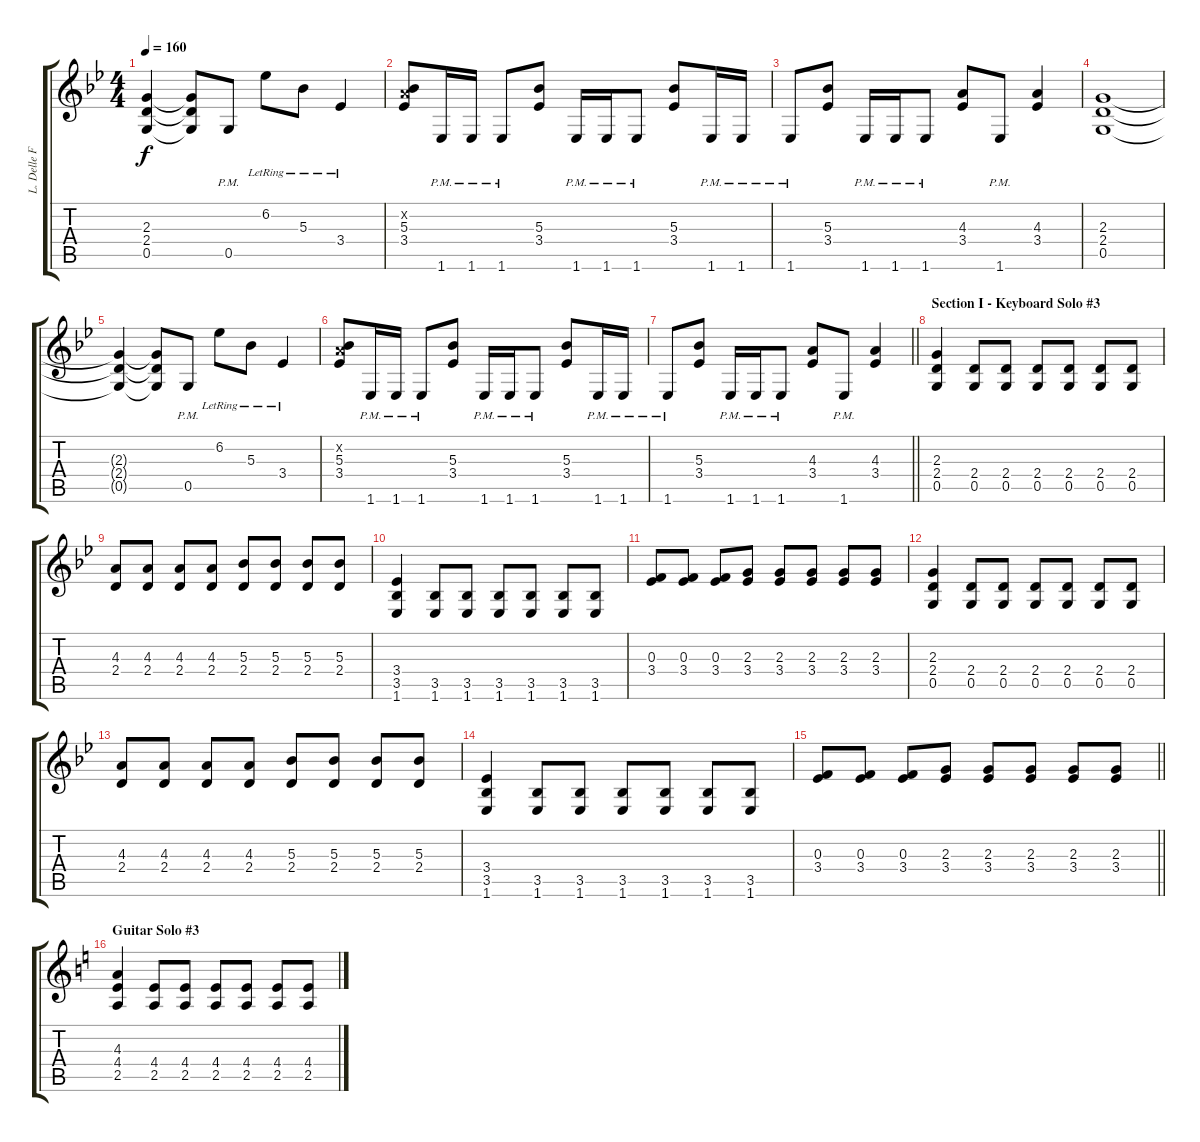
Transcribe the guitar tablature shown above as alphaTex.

\track ("L. Delle Fave (Dist. Guitar R)" "L. Delle F") {instrument overdrivenguitar}
\staff {score tabs}
\tuning (D4 A3 F3 C3 G2 D2) {hide}
\ts (4 4)
\tempo 160
\clef g2
\ks gminor
(2.3{t} 2.4{t} 0.5{t}).4{dy f} (2.3{t} 2.4{t} 0.5{t}).8 0.5{pm}.8 6.2{lr}.8 5.3{lr}.8 3.4{lr}.4 |
(0.2{x} 5.3 3.4).8 1.6{pm}.16 1.6{pm}.16 1.6{pm}.8 (5.3 3.4).8 1.6{pm}.16 1.6{pm}.16 1.6{pm}.8 (5.3 3.4).8 1.6{pm}.16 1.6{pm}.16 |
1.6{pm}.8 (5.3 3.4).8 1.6{pm}.16 1.6{pm}.16 1.6{pm}.8 (4.3 3.4).8 1.6{pm}.8 (4.3 3.4).4 |
(2.3 2.4 0.5).1 |
(2.3{t} 2.4{t} 0.5{t}).4 (2.3{t} 2.4{t} 0.5{t}).8 0.5{pm}.8 6.2{lr}.8 5.3{lr}.8 3.4{lr}.4 |
(0.2{x} 5.3 3.4).8 1.6{pm}.16 1.6{pm}.16 1.6{pm}.8 (5.3 3.4).8 1.6{pm}.16 1.6{pm}.16 1.6{pm}.8 (5.3 3.4).8 1.6{pm}.16 1.6{pm}.16 |
\barLineRight lightlight
1.6{pm}.8 (5.3 3.4).8 1.6{pm}.16 1.6{pm}.16 1.6{pm}.8 (4.3 3.4).8 1.6{pm}.8 (4.3 3.4).4 |
\section ("" "Section I - Keyboard Solo #3")
(2.3 2.4 0.5).4{volume 12} (2.4 0.5).8 (2.4 0.5).8 (2.4 0.5).8 (2.4 0.5).8 (2.4 0.5).8 (2.4 0.5).8 |
(4.3 2.4).8 (4.3 2.4).8 (4.3 2.4).8 (4.3 2.4).8 (5.3 2.4).8 (5.3 2.4).8 (5.3 2.4).8 (5.3 2.4).8 |
(3.4 3.5 1.6).4 (3.5 1.6).8 (3.5 1.6).8 (3.5 1.6).8 (3.5 1.6).8 (3.5 1.6).8 (3.5 1.6).8 |
(0.3 3.4).8 (0.3 3.4).8 (0.3 3.4).8 (2.3 3.4).8 (2.3 3.4).8 (2.3 3.4).8 (2.3 3.4).8 (2.3 3.4).8 |
(2.3 2.4 0.5).4 (2.4 0.5).8 (2.4 0.5).8 (2.4 0.5).8 (2.4 0.5).8 (2.4 0.5).8 (2.4 0.5).8 |
(4.3 2.4).8 (4.3 2.4).8 (4.3 2.4).8 (4.3 2.4).8 (5.3 2.4).8 (5.3 2.4).8 (5.3 2.4).8 (5.3 2.4).8 |
(3.4 3.5 1.6).4 (3.5 1.6).8 (3.5 1.6).8 (3.5 1.6).8 (3.5 1.6).8 (3.5 1.6).8 (3.5 1.6).8 |
\barLineRight lightlight
(0.3 3.4).8 (0.3 3.4).8 (0.3 3.4).8 (2.3 3.4).8 (2.3 3.4).8 (2.3 3.4).8 (2.3 3.4).8 (2.3 3.4).8 |
\section ("" "Guitar Solo #3")
\ks aminor
(4.3 4.4 2.5).4{volume 9} (4.4 2.5).8 (4.4 2.5).8 (4.4 2.5).8 (4.4 2.5).8 (4.4 2.5).8 (4.4 2.5).8
